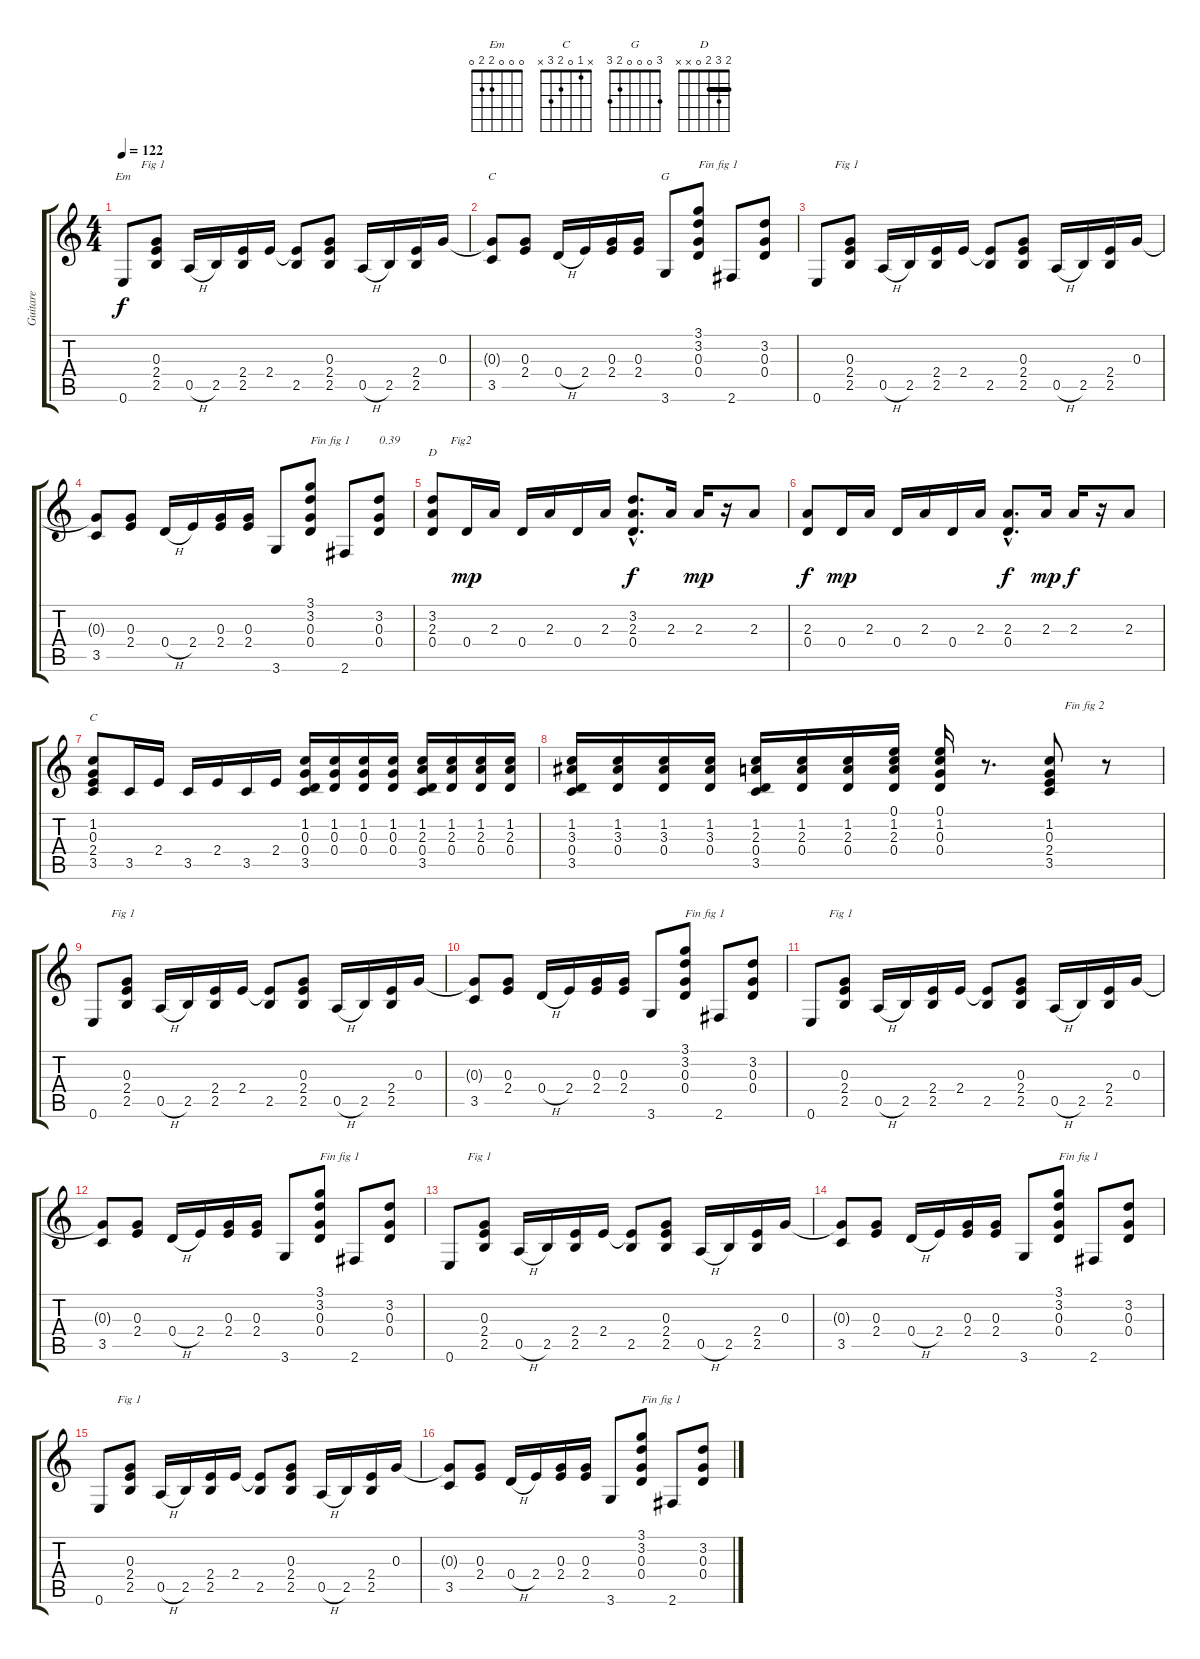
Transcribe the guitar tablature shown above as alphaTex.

\track ("Guitare" "Guitare") {instrument acousticguitarnylon}
\staff {score tabs}
\tuning (E4 B3 G3 D3 A2 E2) {hide}
\chord ("Em" 0 0 0 2 2 0)
\chord ("C" 0 1 0 2 3 x)
\chord ("G" 3 0 0 0 2 3)
\chord ("D" 2 3 2 0 x x) {barre 2}
\chord ("C" x 1 0 2 3 x)
\ts (4 4)
\tempo 122
\clef g2
\ks c
0.6.8{ch "Em" txt "      Fig 1" dy f} (0.3 2.4 2.5).8 0.5{h}.16 2.5.16 (2.4 2.5).16 2.4.16 (2.4{t} 2.5).8 (0.3 2.4 2.5).8 0.5{h}.16 2.5.16 (2.4 2.5).16 0.3.16 |
(0.3{t} 3.5).8{ch "C"} (0.3 2.4).8 0.4{h}.16 2.4.16 (0.3 2.4).16 (0.3 2.4).16 3.6.8{ch "G"} (3.1 3.2 0.3 0.4).8{txt "Fin fig 1"} 2.6.8 (3.2 0.3 0.4).8 |
0.6.8{txt "      Fig 1"} (0.3 2.4 2.5).8 0.5{h}.16 2.5.16 (2.4 2.5).16 2.4.16 (2.4{t} 2.5).8 (0.3 2.4 2.5).8 0.5{h}.16 2.5.16 (2.4 2.5).16 0.3.16 |
(0.3{t} 3.5).8 (0.3 2.4).8 0.4{h}.16 2.4.16 (0.3 2.4).16 (0.3 2.4).16 3.6.8 (3.1 3.2 0.3 0.4).8{txt "Fin fig 1"} 2.6.8 (3.2 0.3 0.4).8{txt "0.39"} |
(3.2 2.3 0.4).8{ch "D" txt "      Fig2"} 0.4.16{dy mp} 2.3.16 0.4.16 2.3.16 0.4.16 2.3.16 (3.2{hac} 2.3{hac} 0.4{hac}).8{d dy f} 2.3.16 2.3.16{dy mp} r.16 2.3.8 |
(2.3 0.4).8{dy f} 0.4.16{dy mp} 2.3.16 0.4.16 2.3.16 0.4.16 2.3.16 (2.3{hac} 0.4{hac}).8{d dy f} 2.3.16{dy mp} 2.3.16{dy f} r.16 2.3.8 |
(1.2 0.3 2.4 3.5).8{ch "C"} 3.5.16 2.4.16 3.5.16 2.4.16 3.5.16 2.4.16 (1.2 0.3 0.4 3.5).16 (1.2 0.3 0.4).16 (1.2 0.3 0.4).16 (1.2 0.3 0.4).16 (1.2 2.3 0.4 3.5).16 (1.2 2.3 0.4).16 (1.2 2.3 0.4).16 (1.2 2.3 0.4).16 |
(1.2 3.3 0.4 3.5).16 (1.2 3.3 0.4).16 (1.2 3.3 0.4).16 (1.2 3.3 0.4).16 (1.2 2.3 0.4 3.5).16 (1.2 2.3 0.4).16 (1.2 2.3 0.4).16 (0.1 1.2 2.3 0.4).16 (0.1 1.2 0.3 0.4).16 r.8{d} (1.2 0.3 2.4 3.5).8{txt "     Fin fig 2"} r.8 |
0.6.8{txt "      Fig 1"} (0.3 2.4 2.5).8 0.5{h}.16 2.5.16 (2.4 2.5).16 2.4.16 (2.4{t} 2.5).8 (0.3 2.4 2.5).8 0.5{h}.16 2.5.16 (2.4 2.5).16 0.3.16 |
(0.3{t} 3.5).8 (0.3 2.4).8 0.4{h}.16 2.4.16 (0.3 2.4).16 (0.3 2.4).16 3.6.8 (3.1 3.2 0.3 0.4).8{txt "Fin fig 1"} 2.6.8 (3.2 0.3 0.4).8 |
0.6.8{txt "      Fig 1"} (0.3 2.4 2.5).8 0.5{h}.16 2.5.16 (2.4 2.5).16 2.4.16 (2.4{t} 2.5).8 (0.3 2.4 2.5).8 0.5{h}.16 2.5.16 (2.4 2.5).16 0.3.16 |
(0.3{t} 3.5).8 (0.3 2.4).8 0.4{h}.16 2.4.16 (0.3 2.4).16 (0.3 2.4).16 3.6.8 (3.1 3.2 0.3 0.4).8{txt "Fin fig 1"} 2.6.8 (3.2 0.3 0.4).8 |
0.6.8{txt "      Fig 1"} (0.3 2.4 2.5).8 0.5{h}.16 2.5.16 (2.4 2.5).16 2.4.16 (2.4{t} 2.5).8 (0.3 2.4 2.5).8 0.5{h}.16 2.5.16 (2.4 2.5).16 0.3.16 |
(0.3{t} 3.5).8 (0.3 2.4).8 0.4{h}.16 2.4.16 (0.3 2.4).16 (0.3 2.4).16 3.6.8 (3.1 3.2 0.3 0.4).8{txt "Fin fig 1"} 2.6.8 (3.2 0.3 0.4).8 |
0.6.8{txt "      Fig 1"} (0.3 2.4 2.5).8 0.5{h}.16 2.5.16 (2.4 2.5).16 2.4.16 (2.4{t} 2.5).8 (0.3 2.4 2.5).8 0.5{h}.16 2.5.16 (2.4 2.5).16 0.3.16 |
(0.3{t} 3.5).8 (0.3 2.4).8 0.4{h}.16 2.4.16 (0.3 2.4).16 (0.3 2.4).16 3.6.8 (3.1 3.2 0.3 0.4).8{txt "Fin fig 1"} 2.6.8 (3.2 0.3 0.4).8
